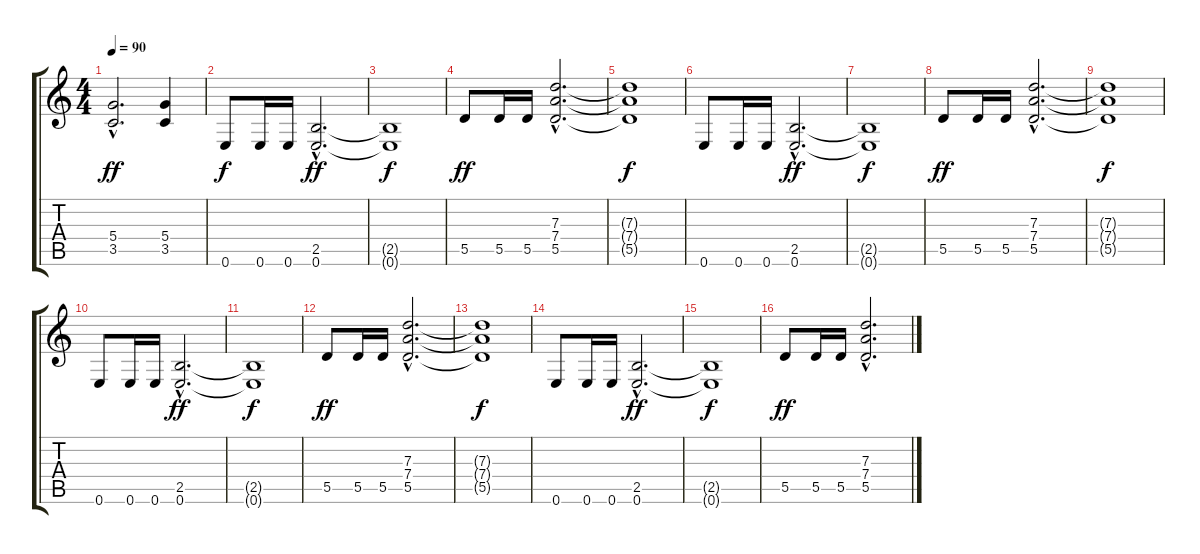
\track "" {instrument distortionguitar}
\staff {score tabs}
\tuning (E4 B3 G3 D3 A2 E2) {hide}
\ts (4 4)
\tempo 90
\clef g2
\ks c
(5.4{hac} 3.5{hac}).2{d dy ff} (5.4 3.5).4 |
0.6.8{dy f} 0.6.16 0.6.16 (2.5{hac} 0.6{hac}).2{d dy ff} |
(2.5{t} 0.6{t}).1{dy f} |
5.5.8{dy ff} 5.5.16 5.5.16 (7.3{hac} 7.4{hac} 5.5{hac}).2{d} |
(7.3{t} 7.4{t} 5.5{t}).1{dy f} |
0.6.8 0.6.16 0.6.16 (2.5{hac} 0.6{hac}).2{d dy ff} |
(2.5{t} 0.6{t}).1{dy f} |
5.5.8{dy ff} 5.5.16 5.5.16 (7.3{hac} 7.4{hac} 5.5{hac}).2{d} |
(7.3{t} 7.4{t} 5.5{t}).1{dy f} |
0.6.8 0.6.16 0.6.16 (2.5{hac} 0.6{hac}).2{d dy ff} |
(2.5{t} 0.6{t}).1{dy f} |
5.5.8{dy ff} 5.5.16 5.5.16 (7.3{hac} 7.4{hac} 5.5{hac}).2{d} |
(7.3{t} 7.4{t} 5.5{t}).1{dy f} |
0.6.8 0.6.16 0.6.16 (2.5{hac} 0.6{hac}).2{d dy ff} |
(2.5{t} 0.6{t}).1{dy f} |
5.5.8{dy ff} 5.5.16 5.5.16 (7.3{hac} 7.4{hac} 5.5{hac}).2{d}
